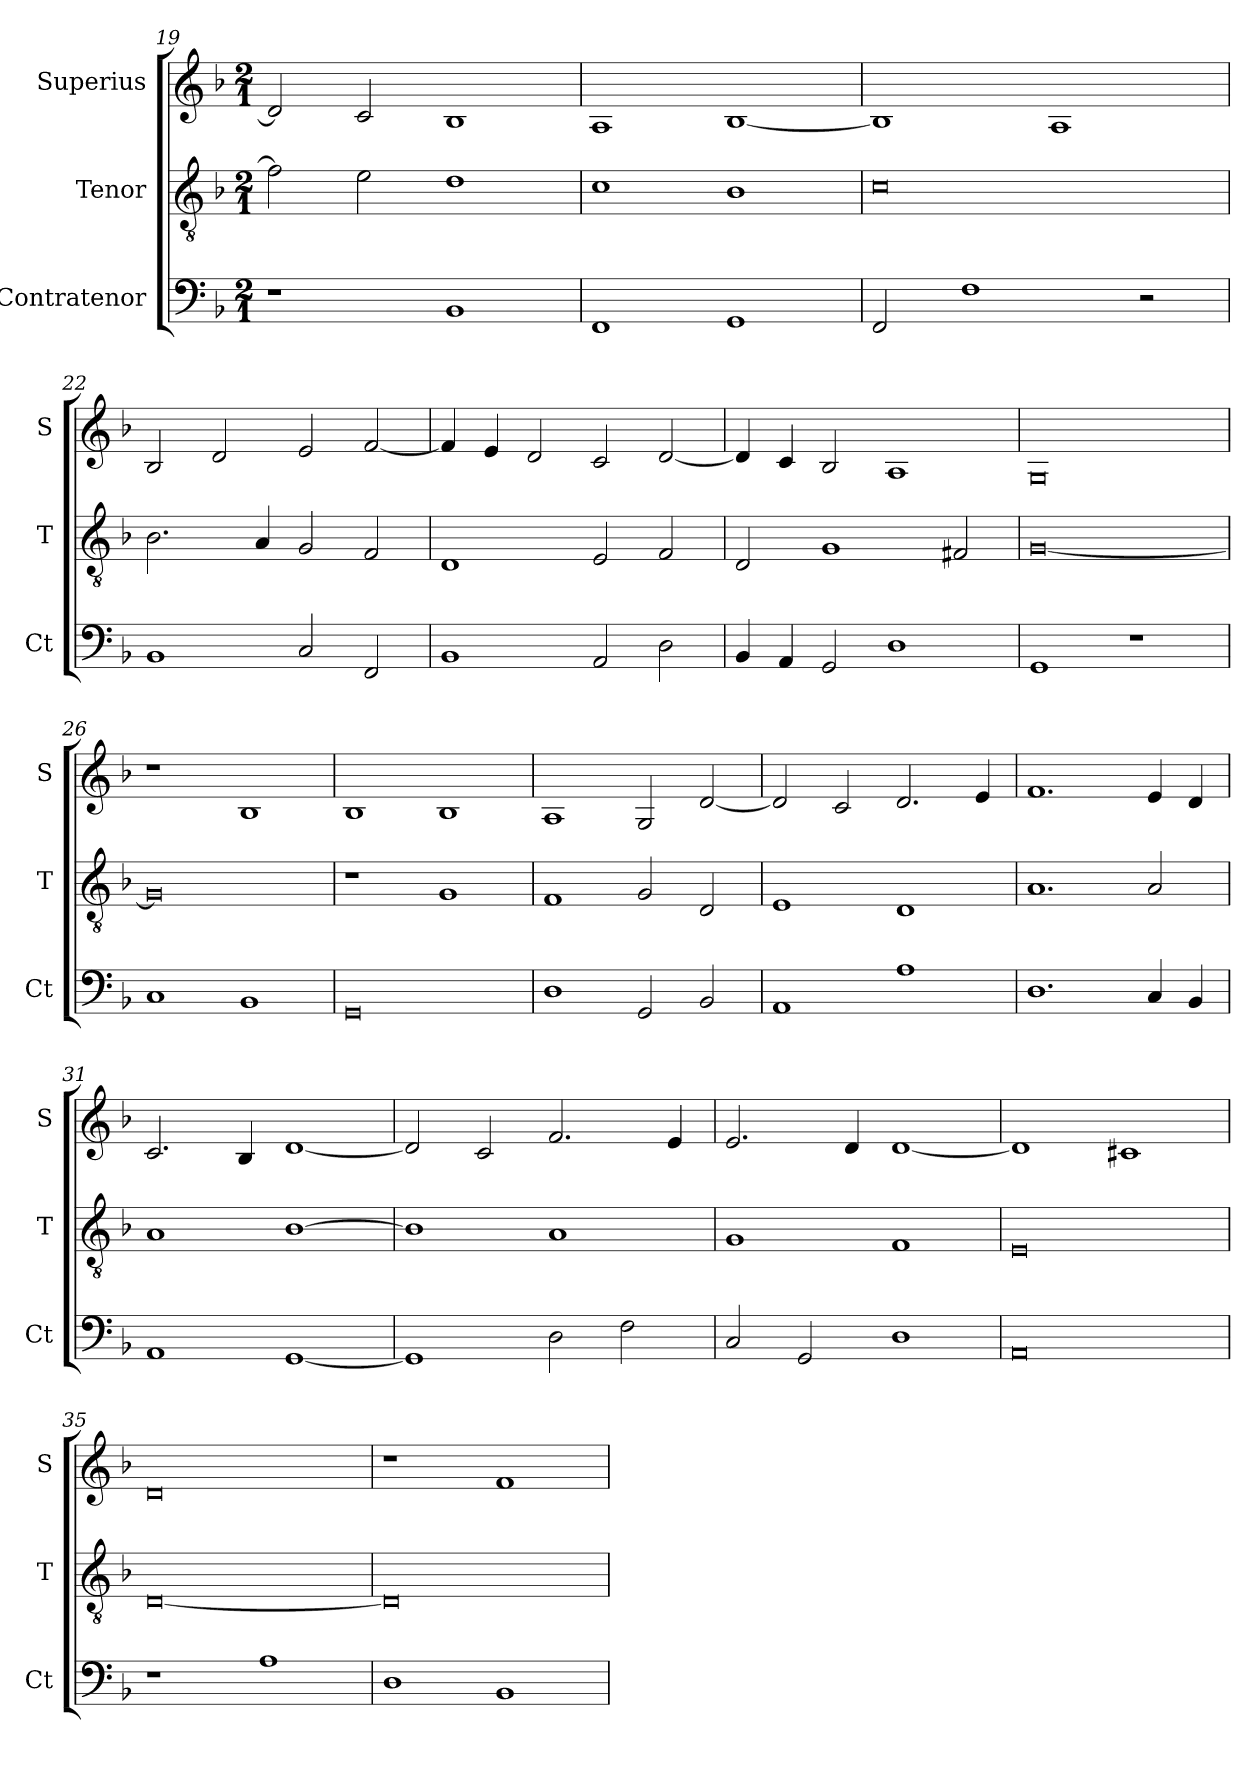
**kern	**kern	**kern
*part3	*part2	*part1
*staff3	*staff2	*staff1
*I"Contratenor	*I"Tenor	*I"Superius
*I'Ct	*I'T	*I'S
*clefF4	*clefGv2	*clefG2
*k[b-]	*k[b-]	*k[b-]
*M2/1	*M2/1	*M2/1
=19	=19	=19
1r	2f]	2d]
.	2e	2c
1BB-	1d	1B-
=20	=20	=20
1FF	1c	1A
1GG	1B-	[1B-
=21	=21	=21
2FF	0c	1B-]
1F	.	.
.	.	1A
2r	.	.
=22	=22	=22
1BB-	2.B-	2B-
.	.	2d
.	4A	.
2C	2G	2e
2FF	2F	[2f
=23	=23	=23
1BB-	1D	4f]
.	.	4e
.	.	2d
2AA	2E	2c
2D	2F	[2d
=24	=24	=24
4BB-	2D	4d]
4AA	.	4c
2GG	1G	2B-
1D	.	1A
.	2F#X	.
=25	=25	=25
1GG	[0G	0G
1r	.	.
=26	=26	=26
1C	0G]	1r
1BB-	.	1B-
=27	=27	=27
0GG	1r	1B-
.	1G	1B-
=28	=28	=28
1D	1F	1A
2GG	2G	2G
2BB-	2D	[2d
=29	=29	=29
1AA	1E	2d]
.	.	2c
1A	1D	2.d
.	.	4e
=30	=30	=30
1.D	1.A	1.f
4C	2A	4e
4BB-	.	4d
=31	=31	=31
1AA	1A	2.c
.	.	4B-
[1GG	[1B-	[1d
=32	=32	=32
1GG]	1B-]	2d]
.	.	2c
2D	1A	2.f
2F	.	.
.	.	4e
=33	=33	=33
2C	1G	2.e
2GG	.	.
.	.	4d
1D	1F	[1d
=34	=34	=34
0AA	0E	1d]
.	.	1c#X
=35	=35	=35
1r	[0D	0d
1A	.	.
=36	=36	=36
1D	0D]	1r
1BB-	.	1f
=	=	=
*-	*-	*-
